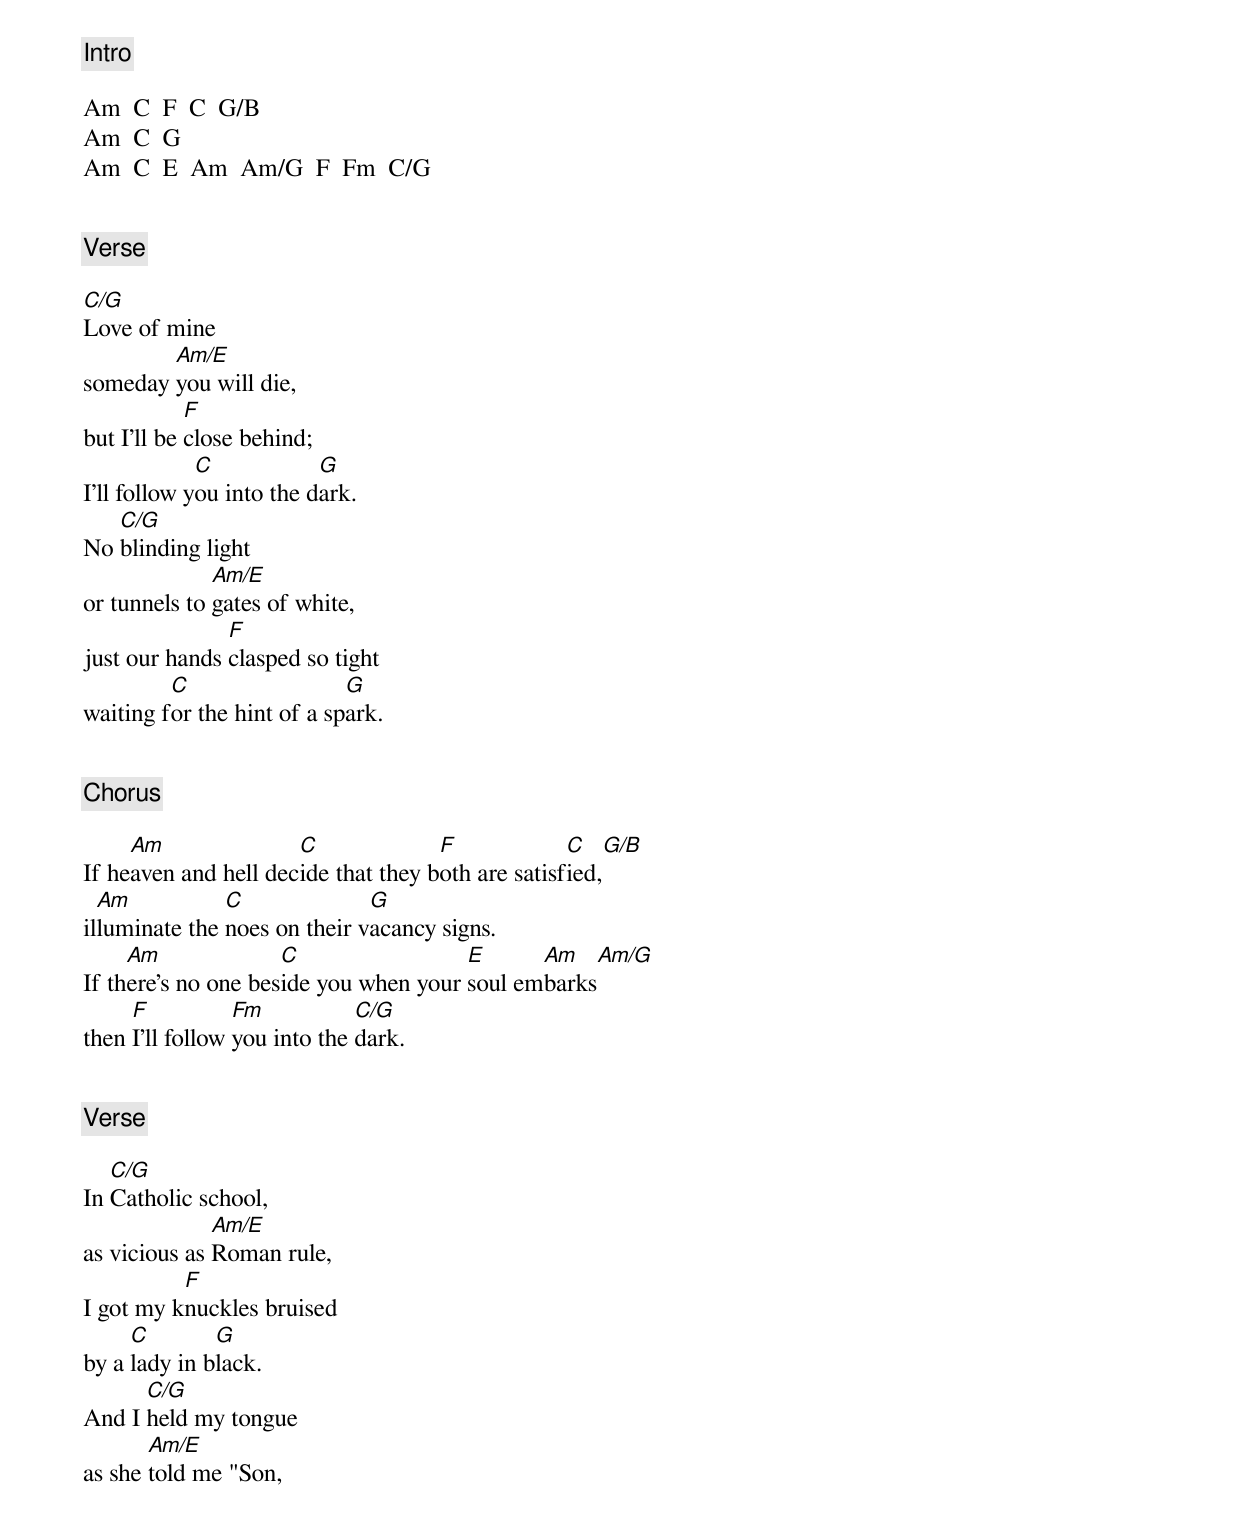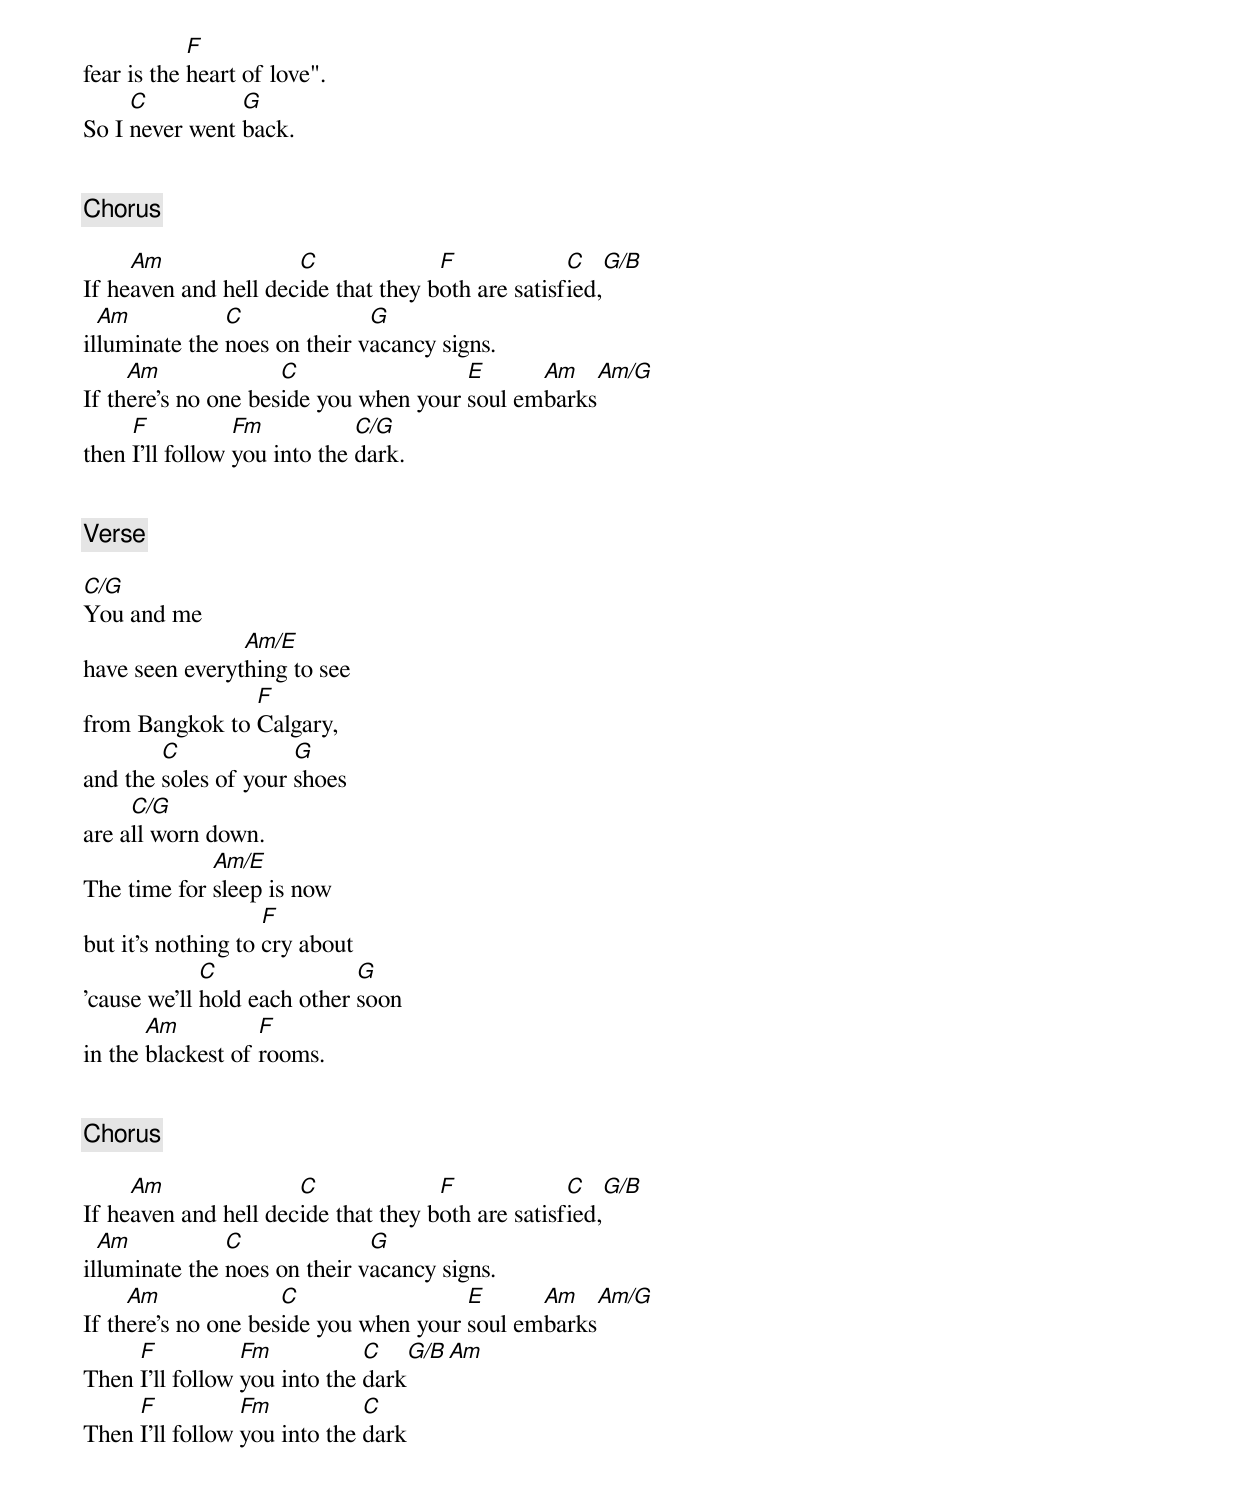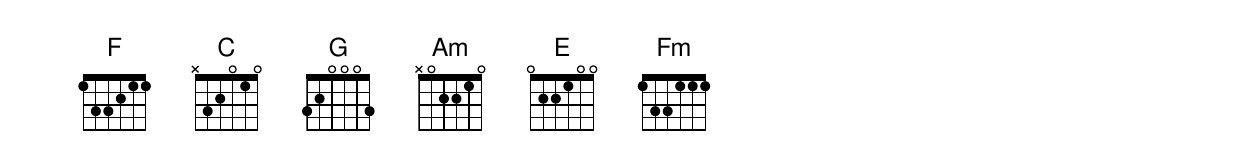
[Intro]

Am  C  F  C  G/B
Am  C  G
Am  C  E  Am  Am/G  F  Fm  C/G


[Verse]

C/G
Love of mine
        Am/E
someday you will die,
            F
but I'll be close behind;
             C            G
I'll follow you into the dark.
   C/G
No blinding light
              Am/E
or tunnels to gates of white,
               F
just our hands clasped so tight
         C                  G
waiting for the hint of a spark.


[Chorus]

     Am               C              F             C    G/B
If heaven and hell decide that they both are satisfied,
  Am           C              G
illuminate the noes on their vacancy signs.
     Am              C                 E      Am     Am/G
If there's no one beside you when your soul embarks
     F           Fm           C/G
then I'll follow you into the dark.


[Verse]

   C/G
In Catholic school,
              Am/E
as vicious as Roman rule,
          F
I got my knuckles bruised
     C        G
by a lady in black.
      C/G
And I held my tongue
       Am/E
as she told me "Son,
            F
fear is the heart of love".
     C          G
So I never went back.


[Chorus]

     Am               C              F             C    G/B
If heaven and hell decide that they both are satisfied,
  Am           C              G
illuminate the noes on their vacancy signs.
     Am              C                 E      Am     Am/G
If there's no one beside you when your soul embarks
     F           Fm           C/G
then I'll follow you into the dark.


[Verse]

C/G
You and me
                Am/E
have seen everything to see
                F
from Bangkok to Calgary,
        C             G
and the soles of your shoes
     C/G
are all worn down.
             Am/E
The time for sleep is now
                    F
but it's nothing to cry about
             C               G
'cause we'll hold each other soon
       Am          F
in the blackest of rooms.


[Chorus]

     Am               C              F             C    G/B
If heaven and hell decide that they both are satisfied,
  Am           C              G
illuminate the noes on their vacancy signs.
     Am              C                 E      Am     Am/G
If there's no one beside you when your soul embarks
     F           Fm           C       G/B  Am
Then I'll follow you into the dark
     F           Fm           C
Then I'll follow you into the dark
